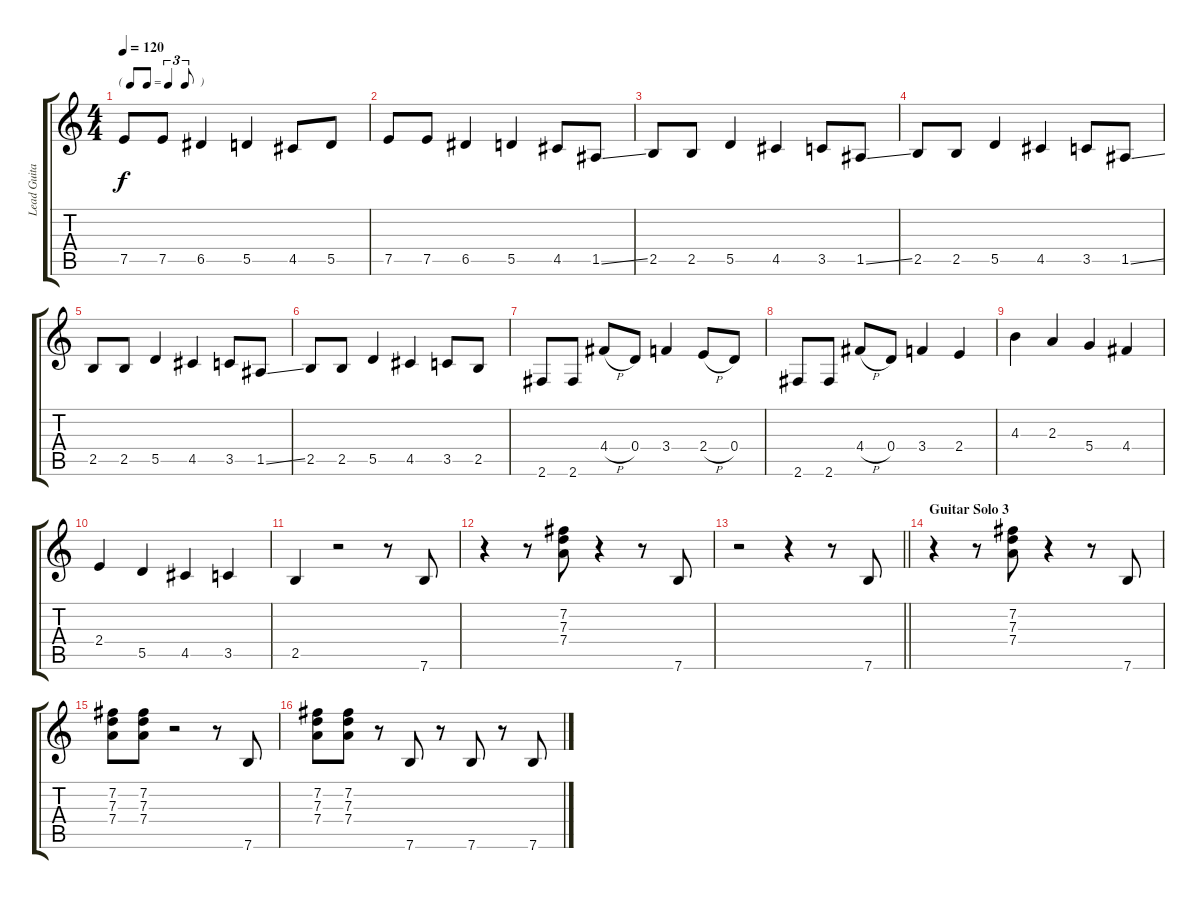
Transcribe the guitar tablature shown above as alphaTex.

\track ("Lead Guitar (Gilmour)" "Lead Guita") {instrument electricguitarclean}
\staff {score tabs}
\tuning (E4 B3 G3 D3 A2 E2) {hide}
\ts (4 4)
\tf triplet8th
\tempo 120
\clef g2
\ks c
7.5.8{dy f} 7.5.8 6.5.4 5.5.4 4.5.8 5.5.8 |
7.5.8 7.5.8 6.5.4 5.5.4 4.5.8 1.5{ss}.8 |
2.5.8 2.5.8 5.5.4 4.5.4 3.5.8 1.5{ss}.8 |
2.5.8 2.5.8 5.5.4 4.5.4 3.5.8 1.5{ss}.8 |
2.5.8 2.5.8 5.5.4 4.5.4 3.5.8 1.5{ss}.8 |
2.5.8 2.5.8 5.5.4 4.5.4 3.5.8 2.5.8 |
2.6.8 2.6.8 4.4{h}.8 0.4.8 3.4.4 2.4{h}.8 0.4.8 |
2.6.8 2.6.8 4.4{h}.8 0.4.8 3.4.4 2.4.4 |
4.3.4 2.3.4 5.4.4 4.4.4 |
2.4.4 5.5.4 4.5.4 3.5.4 |
2.5.4 r.2 r.8 7.6.8 |
r.4 r.8 (7.2 7.3 7.4).8 r.4 r.8 7.6.8 |
\barLineRight lightlight
r.2 r.4 r.8 7.6.8 |
\section ("" "Guitar Solo 3")
r.4 r.8 (7.2 7.3 7.4).8 r.4 r.8 7.6.8 |
(7.2 7.3 7.4).8 (7.2 7.3 7.4).8 r.2 r.8 7.6.8 |
(7.2 7.3 7.4).8 (7.2 7.3 7.4).8 r.8 7.6.8 r.8 7.6.8 r.8 7.6.8
